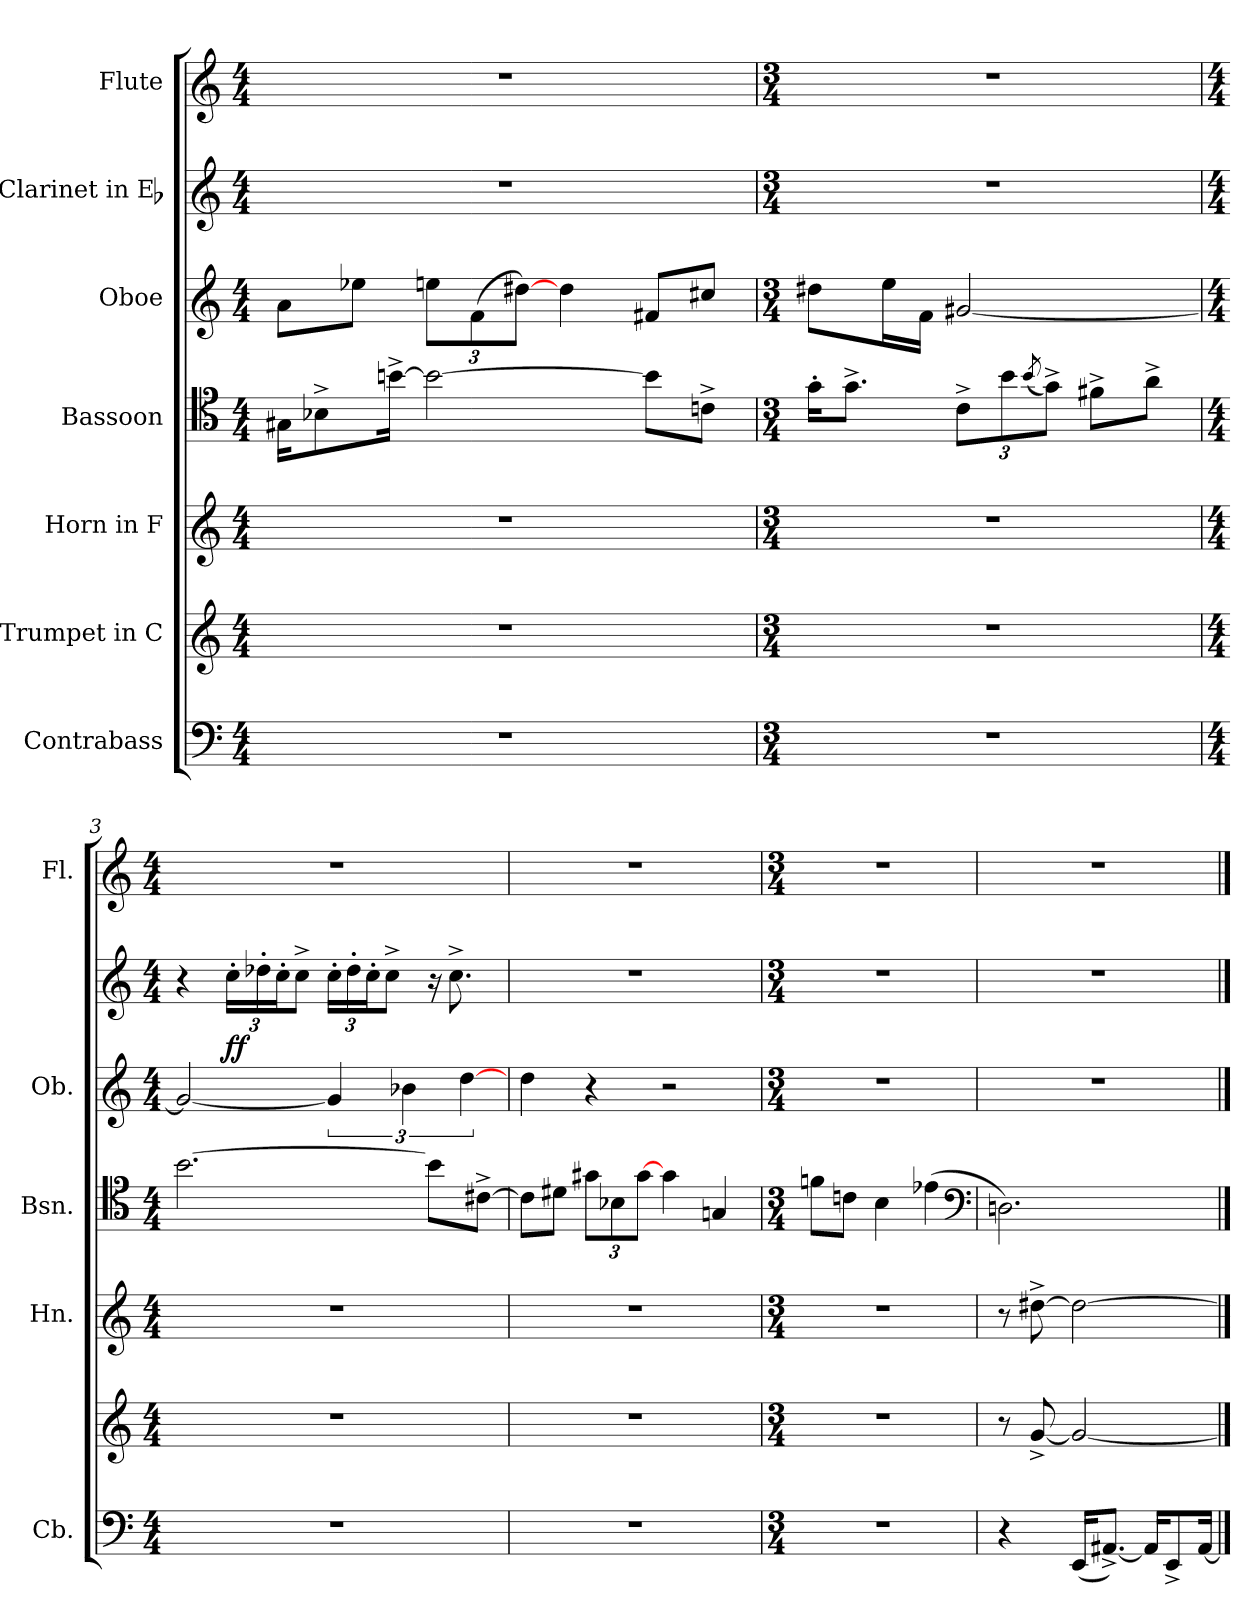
**kern	**kern	**kern	**kern	**kern	**kern	**dynam	**kern
*part7	*part6	*part5	*part4	*part3	*part2	*part2	*part1
*staff7	*staff6	*staff5	*staff4	*staff3	*staff2	*staff2	*staff1
*I"Contrabass	*I"Trumpet in C	*I"Horn in F	*I"Bassoon	*I"Oboe	*I"Clarinet in Eb	*	*I"Flute
*I'Cb.	*	*I'Hn.	*I'Bsn.	*I'Ob.	*	*	*I'Fl.
*clefF4	*clefG2	*clefG2	*clefC4	*clefG2	*clefG2	*	*clefG2
*k[]	*k[]	*	*k[]	*k[]	*k[]	*	*k[]
*M4/4	*M4/4	*M4/4	*M4/4	*M4/4	*M4/4	*	*M4/4
=1	=1	=1	=1	=1	=1	=1	=1
1r	1r	1r	16G#XKL	8aL	1r	.	1r
.	.	.	8B-X^	.	.	.	.
.	.	.	.	8ee-XJ	.	.	.
.	.	.	[16bn^Jk	.	.	.	.
.	.	.	2b_	12eenL	.	.	.
.	.	.	.	(12f	.	.	.
.	.	.	.	[12dd#XJ)	.	.	.
.	.	.	.	4dd#	.	.	.
.	.	.	8bL]	8f#XL	.	.	.
.	.	.	8cn^J	8cc#XJ	.	.	.
=2	=2	=2	=2	=2	=2	=2	=2
*M3/4	*M3/4	*M3/4	*M3/4	*M3/4	*M3/4	*	*M3/4
2.r	2.r	2.r	16g'KL	8dd#XL	2.r	.	2.r
.	.	.	8.g^J	.	.	.	.
.	.	.	.	16eeL	.	.	.
.	.	.	.	16fJJ	.	.	.
.	.	.	12c^L	[2g#X	.	.	.
.	.	.	12b	.	.	.	.
.	.	.	(8qb	.	.	.	.
.	.	.	12g^J)	.	.	.	.
.	.	.	8f#X^L	.	.	.	.
.	.	.	8a^J	.	.	.	.
=3	=3	=3	=3	=3	=3	=3	=3
*M4/4	*M4/4	*M4/4	*M4/4	*M4/4	*M4/4	*	*M4/4
1r	1r	1r	[2.b	2g#_	4r	.	1r
.	.	.	.	.	24cc'LL	ff	.
.	.	.	.	.	24dd-X'	.	.
.	.	.	.	.	24cc'J	.	.
.	.	.	.	.	8cc^J	.	.
.	.	.	.	6g#]	24cc'LL	.	.
.	.	.	.	.	24dd-'	.	.
.	.	.	.	.	24cc'J	.	.
.	.	.	.	.	8cc^J	.	.
.	.	.	.	6b-X	.	.	.
.	.	.	8bL]	.	16r	.	.
.	.	.	.	.	8.cc^	.	.
.	.	.	.	[6dd	.	.	.
.	.	.	[8c#X^J	.	.	.	.
=4	=4	=4	=4	=4	=4	=4	=4
1r	1r	1r	8c#L]	4dd	1r	.	1r
.	.	.	8d#XJ	.	.	.	.
.	.	.	12g#XL	4r	.	.	.
.	.	.	12B-X	.	.	.	.
.	.	.	[12g#J	.	.	.	.
.	.	.	4g#	2r	.	.	.
.	.	.	4Gn	.	.	.	.
=5	=5	=5	=5	=5	=5	=5	=5
*M3/4	*M3/4	*M3/4	*M3/4	*M3/4	*M3/4	*	*M3/4
2.r	2.r	2.r	8fnL	2.r	2.r	.	2.r
.	.	.	8cnJ	.	.	.	.
.	.	.	4B	.	.	.	.
.	.	.	(4e-X	.	.	.	.
*	*	*	*clefF4	*	*	*	*
=6	=6	=6	=6	=6	=6	=6	=6
4r	8r	8r	2.Dn)	2.r	2.r	.	2.r
.	[8g^	[8dd#X^	.	.	.	.	.
(16EEKL	2g_	2dd#_	.	.	.	.	.
[8.AA#X^J)	.	.	.	.	.	.	.
16AA#KL]	.	.	.	.	.	.	.
8EE^	.	.	.	.	.	.	.
[16AA#Jk	.	.	.	.	.	.	.
==	==	==	==	==	==	==	==
*-	*-	*-	*-	*-	*-	*-	*-
